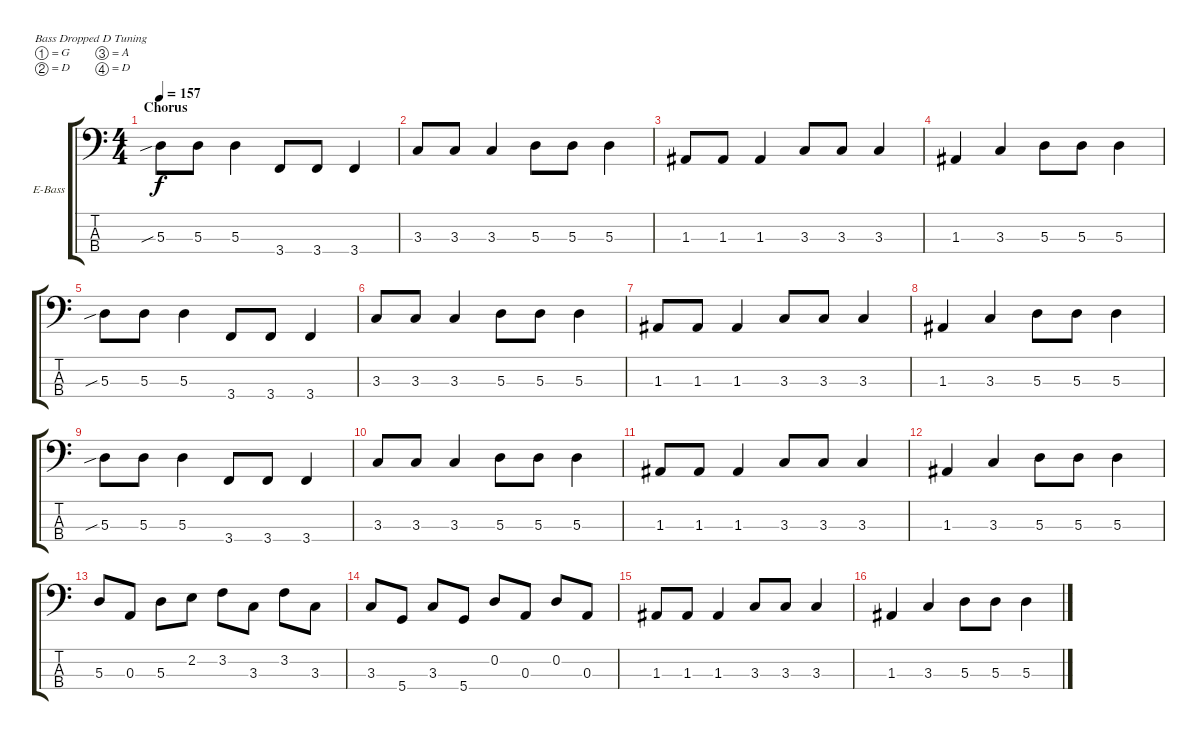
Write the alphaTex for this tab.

\defaultSystemsLayout 4
\bracketExtendMode groupsimilarinstruments
\firstSystemTrackNameOrientation horizontal
\otherSystemsTrackNameOrientation horizontal
\track ("Bass - Gray" "E-Bass") {instrument electricbassfinger}
\staff {score tabs}
\tuning (G2 D2 A1 D1)
\ts (4 4)
\section ("" "Chorus")
\tempo 157
\clef f4
\ks c
5.3{sib}.8{dy f} 5.3.8 5.3.4 3.4.8 3.4.8 3.4.4 |
3.3.8 3.3.8 3.3.4 5.3.8 5.3.8 5.3.4 |
1.3.8 1.3.8 1.3.4 3.3.8 3.3.8 3.3.4 |
1.3.4 3.3.4 5.3.8 5.3.8 5.3.4 |
5.3{sib}.8 5.3.8 5.3.4 3.4.8 3.4.8 3.4.4 |
3.3.8 3.3.8 3.3.4 5.3.8 5.3.8 5.3.4 |
1.3.8 1.3.8 1.3.4 3.3.8 3.3.8 3.3.4 |
1.3.4 3.3.4 5.3.8 5.3.8 5.3.4 |
5.3{sib}.8 5.3.8 5.3.4 3.4.8 3.4.8 3.4.4 |
3.3.8 3.3.8 3.3.4 5.3.8 5.3.8 5.3.4 |
1.3.8 1.3.8 1.3.4 3.3.8 3.3.8 3.3.4 |
1.3.4 3.3.4 5.3.8 5.3.8 5.3.4 |
5.3.8 0.3.8 5.3.8 2.2.8 3.2.8 3.3.8 3.2.8 3.3.8 |
3.3.8 5.4.8 3.3.8 5.4.8 0.2.8 0.3.8 0.2.8 0.3.8 |
1.3.8 1.3.8 1.3.4 3.3.8 3.3.8 3.3.4 |
1.3.4 3.3.4 5.3.8 5.3.8 5.3.4
